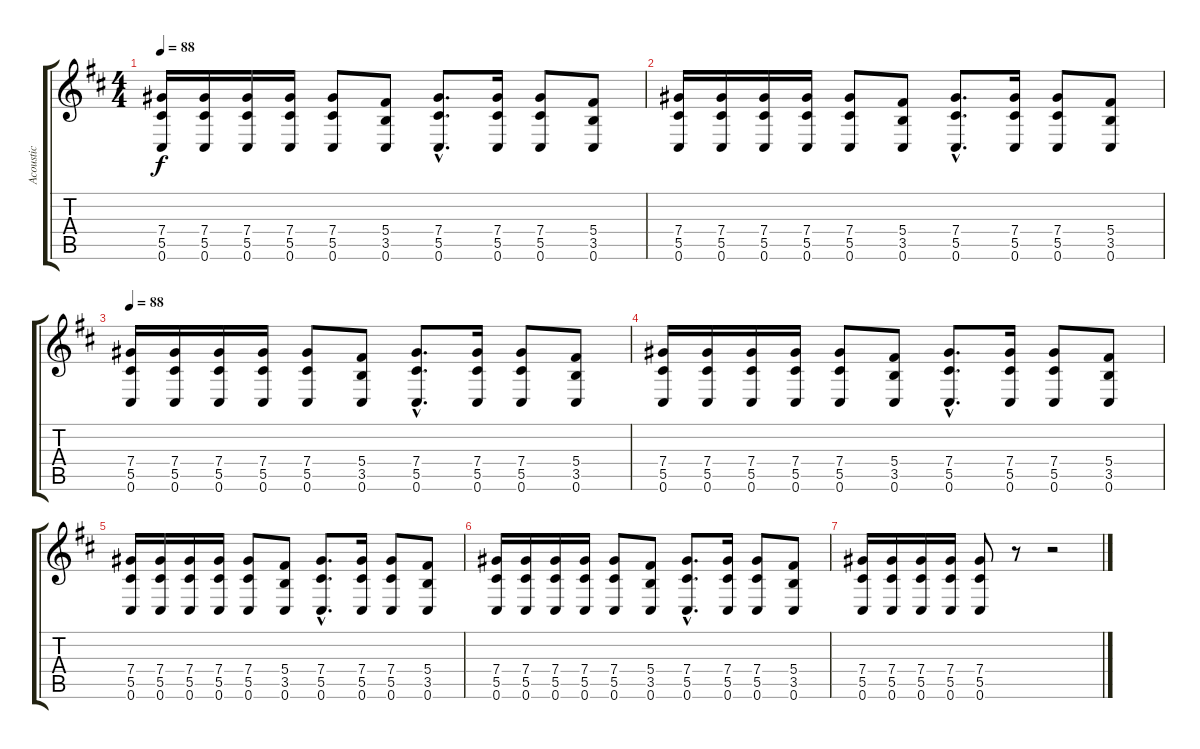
\track ("Acoustic" "Acoustic") {instrument acousticguitarsteel}
\staff {score tabs}
\tuning (Eb4 Bb3 Gb3 Db3 Ab2 Db2) {hide}
\ts (4 4)
\tempo 88
\clef g2
\ks bminor
(7.4 5.5 0.6).16{dy f} (7.4 5.5 0.6).16 (7.4 5.5 0.6).16 (7.4 5.5 0.6).16 (7.4 5.5 0.6).8 (5.4 3.5 0.6).8 (7.4{hac} 5.5{hac} 0.6{hac}).8{d} (7.4 5.5 0.6).16 (7.4 5.5 0.6).8 (5.4 3.5 0.6).8 |
(7.4 5.5 0.6).16 (7.4 5.5 0.6).16 (7.4 5.5 0.6).16 (7.4 5.5 0.6).16 (7.4 5.5 0.6).8 (5.4 3.5 0.6).8 (7.4{hac} 5.5{hac} 0.6{hac}).8{d} (7.4 5.5 0.6).16 (7.4 5.5 0.6).8 (5.4 3.5 0.6).8 |
\tempo 88
(7.4 5.5 0.6).16 (7.4 5.5 0.6).16 (7.4 5.5 0.6).16 (7.4 5.5 0.6).16 (7.4 5.5 0.6).8 (5.4 3.5 0.6).8 (7.4{hac} 5.5{hac} 0.6{hac}).8{d} (7.4 5.5 0.6).16 (7.4 5.5 0.6).8 (5.4 3.5 0.6).8 |
(7.4 5.5 0.6).16 (7.4 5.5 0.6).16 (7.4 5.5 0.6).16 (7.4 5.5 0.6).16 (7.4 5.5 0.6).8 (5.4 3.5 0.6).8 (7.4{hac} 5.5{hac} 0.6{hac}).8{d} (7.4 5.5 0.6).16 (7.4 5.5 0.6).8 (5.4 3.5 0.6).8 |
(7.4 5.5 0.6).16 (7.4 5.5 0.6).16 (7.4 5.5 0.6).16 (7.4 5.5 0.6).16 (7.4 5.5 0.6).8 (5.4 3.5 0.6).8 (7.4{hac} 5.5{hac} 0.6{hac}).8{d} (7.4 5.5 0.6).16 (7.4 5.5 0.6).8 (5.4 3.5 0.6).8 |
(7.4 5.5 0.6).16 (7.4 5.5 0.6).16 (7.4 5.5 0.6).16 (7.4 5.5 0.6).16 (7.4 5.5 0.6).8 (5.4 3.5 0.6).8 (7.4{hac} 5.5{hac} 0.6{hac}).8{d} (7.4 5.5 0.6).16 (7.4 5.5 0.6).8 (5.4 3.5 0.6).8 |
(7.4 5.5 0.6).16 (7.4 5.5 0.6).16 (7.4 5.5 0.6).16 (7.4 5.5 0.6).16 (7.4 5.5 0.6).8 r.8 r.2
